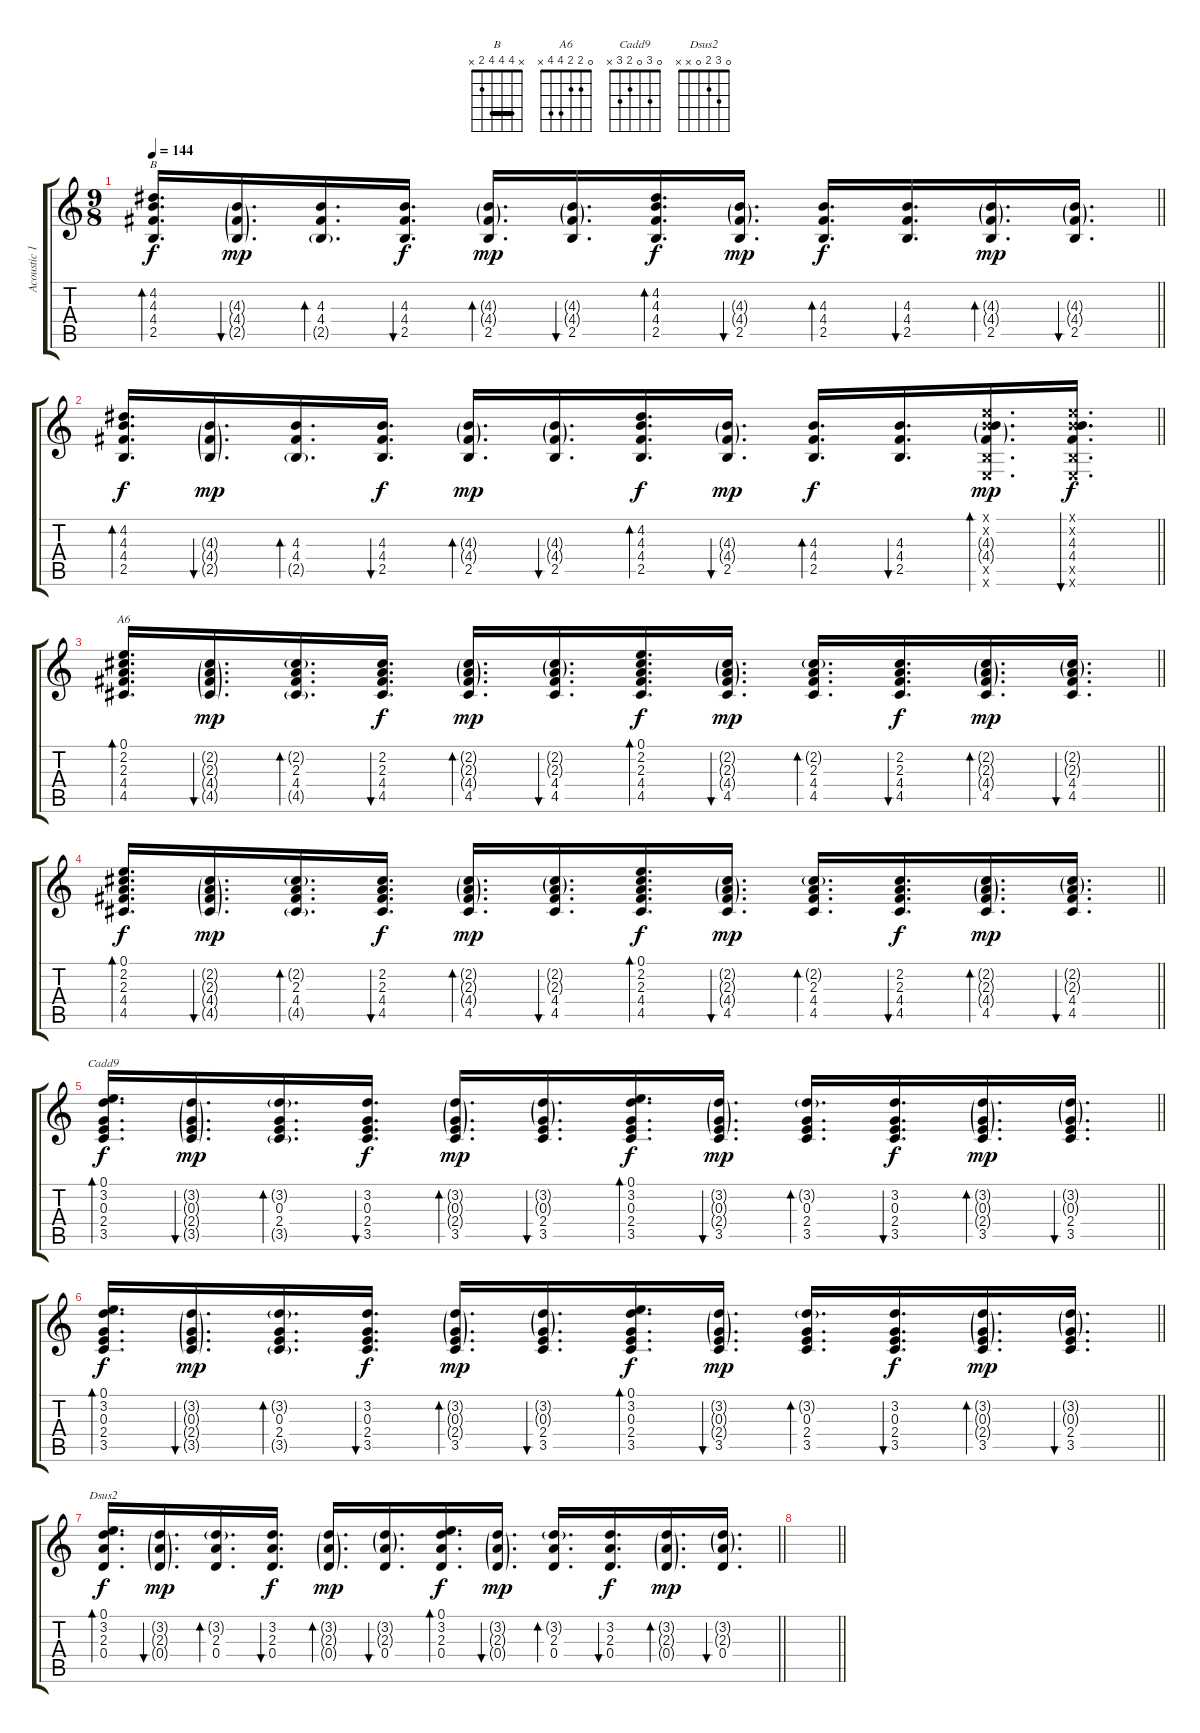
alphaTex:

\track ("Acoustic 1 (MIDI!)" "Acoustic 1") {instrument acousticguitarsteel}
\staff {score tabs}
\tuning (E4 B3 G3 D3 A2 E2) {hide}
\chord ("B" x 4 4 4 2 x) {barre 4}
\chord ("A6" 0 2 2 4 4 x)
\chord ("Cadd9" 0 3 0 2 3 x)
\chord ("Dsus2" 0 3 2 0 x x)
\ts (9 8)
\tempo 144
\clef g2
\barLineRight lightlight
\ks c
(4.2 4.3 4.4 2.5).16{d bd 60 ch "B" dy f} (4.3{g} 4.4{g} 2.5{g}).16{d bu 60 dy mp} (4.3 4.4 2.5{g}).16{d bd 60} (4.3 4.4 2.5).16{d bu 60 dy f} (4.3{g} 4.4{g} 2.5).16{d bd 60 dy mp} (4.3{g} 4.4{g} 2.5).16{d bu 60} (4.2 4.3 4.4 2.5).16{d bd 60 dy f} (4.3{g} 4.4{g} 2.5).16{d bu 60 dy mp} (4.3 4.4 2.5).16{d bd 60 dy f} (4.3 4.4 2.5).16{d bu 60} (4.3{g} 4.4{g} 2.5).16{d bd 60 dy mp} (4.3{g} 4.4{g} 2.5).16{d bu 60} |
\barLineRight lightlight
(4.2 4.3 4.4 2.5).16{d bd 60 dy f} (4.3{g} 4.4{g} 2.5{g}).16{d bu 60 dy mp} (4.3 4.4 2.5{g}).16{d bd 60} (4.3 4.4 2.5).16{d bu 60 dy f} (4.3{g} 4.4{g} 2.5).16{d bd 60 dy mp} (4.3{g} 4.4{g} 2.5).16{d bu 60} (4.2 4.3 4.4 2.5).16{d bd 60 dy f} (4.3{g} 4.4{g} 2.5).16{d bu 60 dy mp} (4.3 4.4 2.5).16{d bd 60 dy f} (4.3 4.4 2.5).16{d bu 60} (0.1{x} 0.2{x} 4.3{g} 4.4{g} 2.5{x} 0.6{x}).16{d bd 60 dy mp} (0.1{x} 0.2{x} 4.3 4.4 2.5{x} 0.6{x}).16{d bu 60 dy f} |
\barLineRight lightlight
(0.1 2.2 2.3 4.4 4.5).16{d bd 60 ch "A6"} (2.2{g} 2.3{g} 4.4{g} 4.5{g}).16{d bu 60 dy mp} (2.2{g} 2.3 4.4 4.5{g}).16{d bd 60} (2.2 2.3 4.4 4.5).16{d bu 60 dy f} (2.2{g} 2.3{g} 4.4{g} 4.5).16{d bd 60 dy mp} (2.2{g} 2.3{g} 4.4 4.5).16{d bu 60} (0.1 2.2 2.3 4.4 4.5).16{d bd 60 dy f} (2.2{g} 2.3{g} 4.4{g} 4.5).16{d bu 60 dy mp} (2.2{g} 2.3 4.4 4.5).16{d bd 60} (2.2 2.3 4.4 4.5).16{d bu 60 dy f} (2.2{g} 2.3{g} 4.4{g} 4.5).16{d bd 60 dy mp} (2.2{g} 2.3{g} 4.4 4.5).16{d bu 60} |
\barLineRight lightlight
(0.1 2.2 2.3 4.4 4.5).16{d bd 60 dy f} (2.2{g} 2.3{g} 4.4{g} 4.5{g}).16{d bu 60 dy mp} (2.2{g} 2.3 4.4 4.5{g}).16{d bd 60} (2.2 2.3 4.4 4.5).16{d bu 60 dy f} (2.2{g} 2.3{g} 4.4{g} 4.5).16{d bd 60 dy mp} (2.2{g} 2.3{g} 4.4 4.5).16{d bu 60} (0.1 2.2 2.3 4.4 4.5).16{d bd 60 dy f} (2.2{g} 2.3{g} 4.4{g} 4.5).16{d bu 60 dy mp} (2.2{g} 2.3 4.4 4.5).16{d bd 60} (2.2 2.3 4.4 4.5).16{d bu 60 dy f} (2.2{g} 2.3{g} 4.4{g} 4.5).16{d bd 60 dy mp} (2.2{g} 2.3{g} 4.4 4.5).16{d bu 60} |
\barLineRight lightlight
(0.1 3.2 0.3 2.4 3.5).16{d bd 60 ch "Cadd9" dy f} (3.2{g} 0.3{g} 2.4{g} 3.5{g}).16{d bu 60 dy mp} (3.2{g} 0.3 2.4 3.5{g}).16{d bd 60} (3.2 0.3 2.4 3.5).16{d bu 60 dy f} (3.2{g} 0.3{g} 2.4{g} 3.5).16{d bd 60 dy mp} (3.2{g} 0.3{g} 2.4 3.5).16{d bu 60} (0.1 3.2 0.3 2.4 3.5).16{d bd 60 dy f} (3.2{g} 0.3{g} 2.4{g} 3.5).16{d bu 60 dy mp} (3.2{g} 0.3 2.4 3.5).16{d bd 60} (3.2 0.3 2.4 3.5).16{d bu 60 dy f} (3.2{g} 0.3{g} 2.4{g} 3.5).16{d bd 60 dy mp} (3.2{g} 0.3{g} 2.4 3.5).16{d bu 60} |
\barLineRight lightlight
(0.1 3.2 0.3 2.4 3.5).16{d bd 60 dy f} (3.2{g} 0.3{g} 2.4{g} 3.5{g}).16{d bu 60 dy mp} (3.2{g} 0.3 2.4 3.5{g}).16{d bd 60} (3.2 0.3 2.4 3.5).16{d bu 60 dy f} (3.2{g} 0.3{g} 2.4{g} 3.5).16{d bd 60 dy mp} (3.2{g} 0.3{g} 2.4 3.5).16{d bu 60} (0.1 3.2 0.3 2.4 3.5).16{d bd 60 dy f} (3.2{g} 0.3{g} 2.4{g} 3.5).16{d bu 60 dy mp} (3.2{g} 0.3 2.4 3.5).16{d bd 60} (3.2 0.3 2.4 3.5).16{d bu 60 dy f} (3.2{g} 0.3{g} 2.4{g} 3.5).16{d bd 60 dy mp} (3.2{g} 0.3{g} 2.4 3.5).16{d bu 60} |
\barLineRight lightlight
(0.1 3.2 2.3 0.4).16{d bd 60 ch "Dsus2" dy f} (3.2{g} 2.3{g} 0.4{g}).16{d bu 60 dy mp} (3.2{g} 2.3 0.4).16{d bd 60} (3.2 2.3 0.4).16{d bu 60 dy f} (3.2{g} 2.3{g} 0.4{g}).16{d bd 60 dy mp} (3.2{g} 2.3{g} 0.4).16{d bu 60} (0.1 3.2 2.3 0.4).16{d bd 60 dy f} (3.2{g} 2.3{g} 0.4{g}).16{d bu 60 dy mp} (3.2{g} 2.3 0.4).16{d bd 60} (3.2 2.3 0.4).16{d bu 60 dy f} (3.2{g} 2.3{g} 0.4{g}).16{d bd 60 dy mp} (3.2{g} 2.3{g} 0.4).16{d bu 60} |
\barLineRight lightlight
